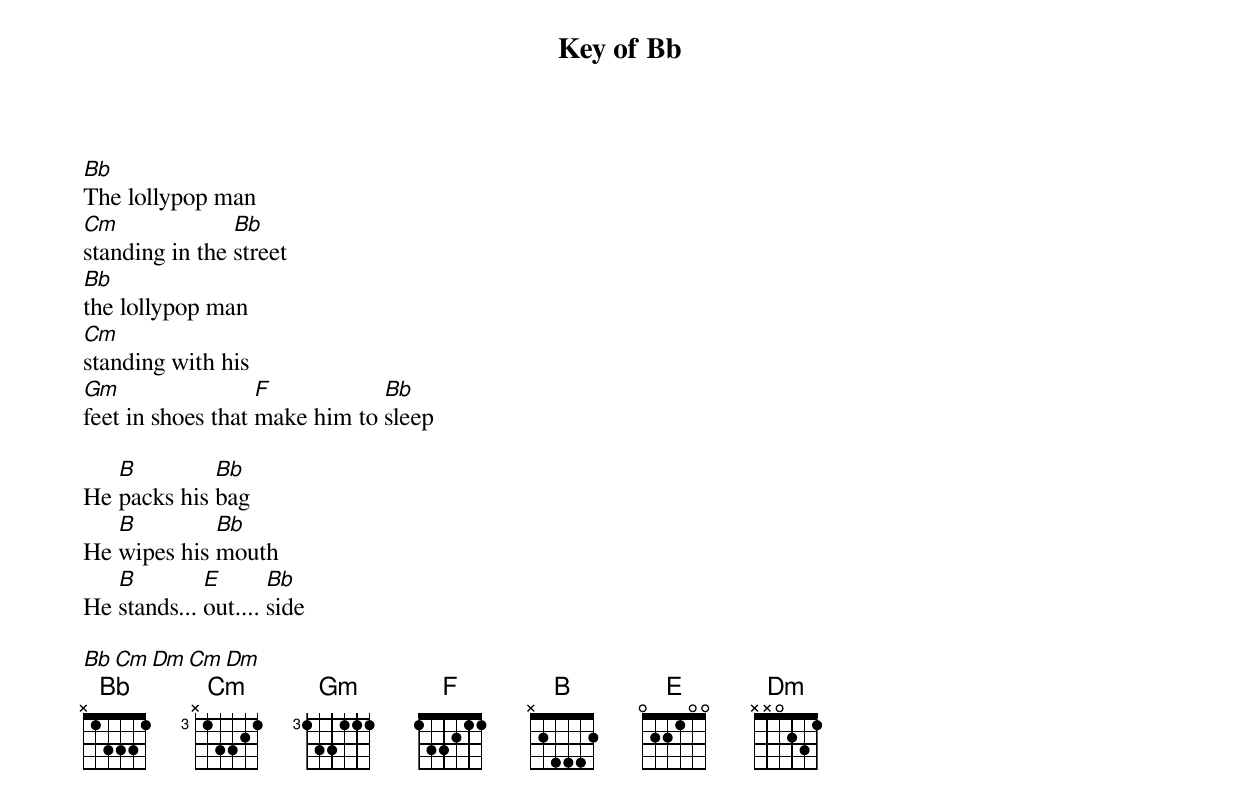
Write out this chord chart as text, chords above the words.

Key of Bb

Bb
The lollypop man
Cm              Bb
standing in the street
Bb
the lollypop man
Cm
standing with his
Gm                 F           Bb
feet in shoes that make him to sleep

   B         Bb
He packs his bag
   B         Bb
He wipes his mouth
   B         E       Bb
He stands... out.... side

Bb Cm Dm Cm Dm
